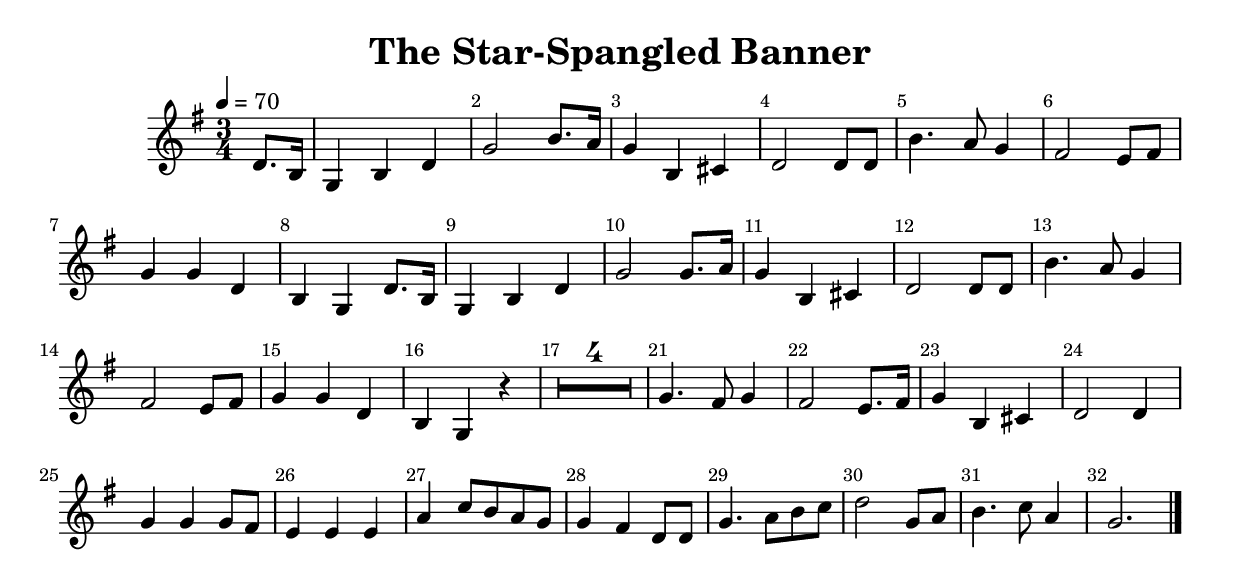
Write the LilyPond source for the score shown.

\version "2.18.2"

\header {
  title = "The Star-Spangled Banner"
}
\layout {
  \context {
    \Score
      \override BarNumber.break-visibility = ##(#f #t #t)
      %% \override SpacingSpanner.base-shortest-duration = #(ly:make-moment 1/16)
      \override MultiMeasureRest.expand-limit = #3
  }
}

voiceconsts = {
  \key g \major
  \time 3/4
  \numericTimeSignature
  \compressFullBarRests
  \tempo 4 = 70
}

\book {
  \score {
    \new Staff {
      \new Voice {
        \relative c' {
          \voiceconsts
          \clef treble
          \partial 4 d8. b16 |
          g4 b d |
          g2 b8. a16 |
          g4 b,4 cis |
          d2 d8 d |
          b'4. a8 g4 |
          fis2 e8 fis |
          g4 g4 d |
          b4 g d'8. b16 |
          g4 b d |
          g2 g8. a16 |
          g4 b, cis |
          d2 d8 d8 |
          b'4. a8 g4 |
          fis2 e8 fis8 |
          g4 g d |
          b g r4 |
          R1*3/4*4 |
          g'4. fis8 g4 |
          fis2 e8. fis16 |
          g4 b,4 cis |
          d2 d4 |
          g4 g g8 fis |
          e4 e e |
          a4 c8 b a g |
          g4 fis4 d8 d |
          g4. a8 b c |
          d2 g,8 a |
          b4. c8 a4 |
          g2. \bar "|."
        }
      }
    }
    \layout { }
    \midi { }
  }
}

%% Last modified: 2016.07.13 01:23:37-0400
